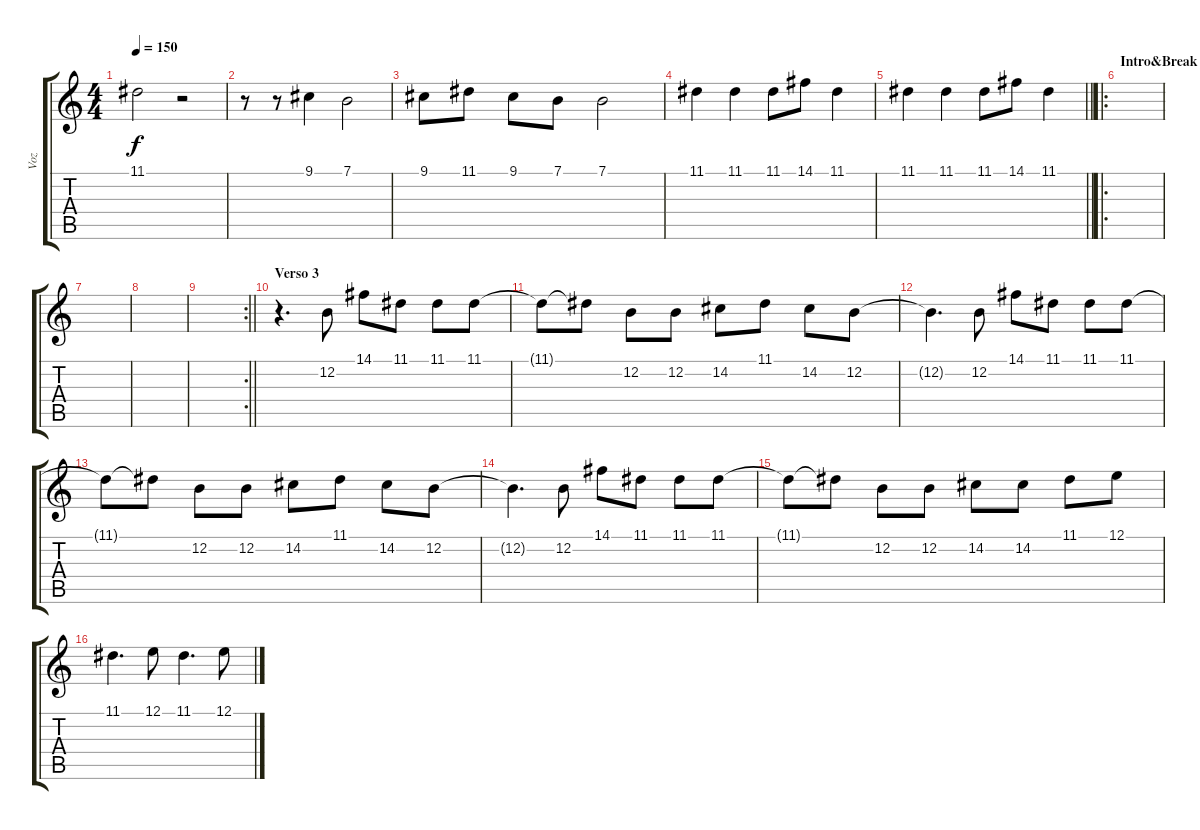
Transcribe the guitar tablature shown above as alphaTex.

\track ("Voz" "Voz") {instrument lead2sawtooth}
\staff {score tabs}
\tuning (E4 B3 G3 D3 A2 E2) {hide}
\ts (4 4)
\tempo 150
\clef g2
\ks c
11.1{t}.2{dy f} r.2 |
r.8 r.8 9.1.4 7.1.2 |
9.1.8 11.1.8 9.1.8 7.1.8 7.1.2 |
11.1.4 11.1.4 11.1.8 14.1.8 11.1.4 |
\barLineRight lightlight
11.1.4 11.1.4 11.1.8 14.1.8 11.1.4 |
\ro
\section ("" "Intro&Break")
|
|
|
\rc 2
\barLineRight lightlight
|
\section ("" "Verso 3")
r.4{d} 12.2.8 14.1.8 11.1.8 11.1.8 11.1.8 |
11.1{t}.8 11.1{t}.8 12.2.8 12.2.8 14.2.8 11.1.8 14.2.8 12.2.8 |
12.2{t}.4{d} 12.2.8 14.1.8 11.1.8 11.1.8 11.1.8 |
11.1{t}.8 11.1{t}.8 12.2.8 12.2.8 14.2.8 11.1.8 14.2.8 12.2.8 |
12.2{t}.4{d} 12.2.8 14.1.8 11.1.8 11.1.8 11.1.8 |
11.1{t}.8 11.1{t}.8 12.2.8 12.2.8 14.2.8 14.2.8 11.1.8 12.1.8 |
11.1.4{d} 12.1.8 11.1.4{d} 12.1.8
